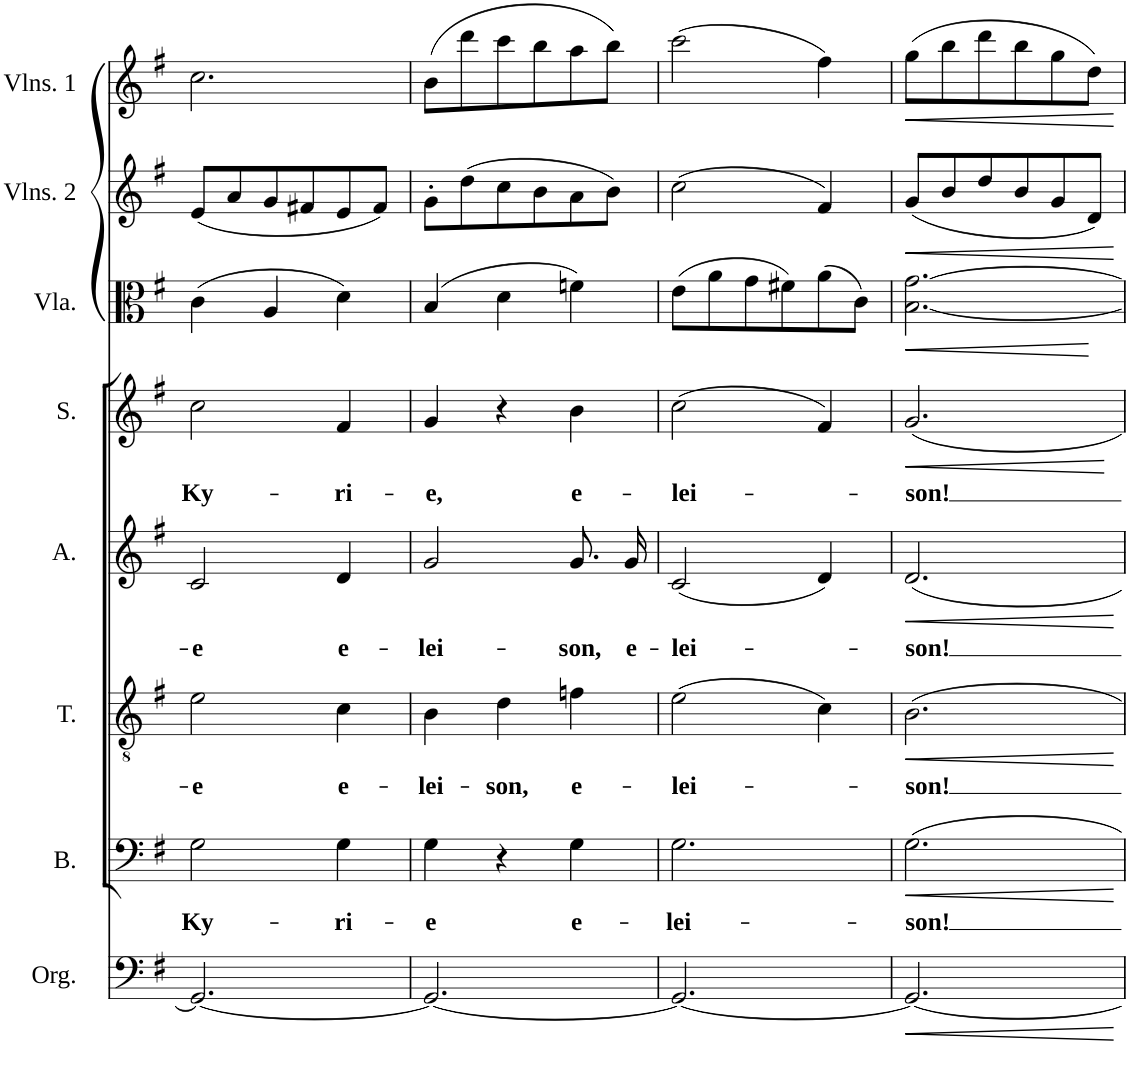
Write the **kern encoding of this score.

**kern	**dynam	**kern	**text	**dynam	**kern	**text	**dynam	**kern	**text	**dynam	**kern	**text	**dynam	**kern	**dynam	**kern	**dynam	**kern	**dynam
*part8	*part8	*part7	*part7	*part7	*part6	*part6	*part6	*part5	*part5	*part5	*part4	*part4	*part4	*part3	*part3	*part2	*part2	*part1	*part1
*staff8	*staff8	*staff7	*staff7	*staff7	*staff6	*staff6	*staff6	*staff5	*staff5	*staff5	*staff4	*staff4	*staff4	*staff3	*staff3	*staff2	*staff2	*staff1	*staff1
*I"Organ	*	*I"Bass	*	*	*I"Tenor	*	*	*I"Alto	*	*	*I"Soprano	*	*	*I"Viola	*	*I"Violins 2	*	*I"Violins 1	*
*I'Org.	*	*I'B.	*	*	*I'T.	*	*	*I'A.	*	*	*I'S.	*	*	*I'Vla.	*	*I'Vlns. 2	*	*I'Vlns. 1	*
!!LO:PB:g=z
*clefF4	*	*clefF4	*	*	*clefGv2	*	*	*clefG2	*	*	*clefG2	*	*	*clefC3	*	*clefG2	*	*clefG2	*
*k[f#]	*	*k[f#]	*	*	*k[f#]	*	*	*k[f#]	*	*	*k[f#]	*	*	*k[f#]	*	*k[f#]	*	*k[f#]	*
*M3/4	*	*M3/4	*	*	*M3/4	*	*	*M3/4	*	*	*M3/4	*	*	*M3/4	*	*M3/4	*	*M3/4	*
=91	=91	=91	=91	=91	=91	=91	=91	=91	=91	=91	=91	=91	=91	=91	=91	=91	=91	=91	=91
!	!	!	!LO:LY:b	!	!	!LO:LY:b	!	!	!LO:LY:b	!	!	!LO:LY:b	!	!	!	!	!	!	!
2.GG/_	.	2G\	Ky-	.	2e\	-e	.	2c/	-e	.	2cc\	Ky-	.	(4c\	.	(8e/L	.	2.cc\	.
.	.	.	.	.	.	.	.	.	.	.	.	.	.	.	.	8a/	.	.	.
.	.	.	.	.	.	.	.	.	.	.	.	.	.	4A/	.	8g/	.	.	.
.	.	.	.	.	.	.	.	.	.	.	.	.	.	.	.	8f#X/	.	.	.
!	!	!	!LO:LY:b	!	!	!LO:LY:b	!	!	!LO:LY:b	!	!	!LO:LY:b	!	!	!	!	!	!	!
.	.	4G\	-ri-	.	4c\	e-	.	4d/	e-	.	4f#/	-ri-	.	4d\)	.	8e/	.	.	.
.	.	.	.	.	.	.	.	.	.	.	.	.	.	.	.	8f#/J)	.	.	.
=92	=92	=92	=92	=92	=92	=92	=92	=92	=92	=92	=92	=92	=92	=92	=92	=92	=92	=92	=92
!	!	!	!LO:LY:b	!	!	!LO:LY:b	!	!	!LO:LY:b	!	!	!LO:LY:b	!	!	!	!	!	!	!
2.GG/_	.	4G\	-e	.	4B\	-lei-	.	2g/	-lei-	.	4g/	-e,	.	(4B/	.	8g'\L	.	(8b\L	.
.	.	.	.	.	.	.	.	.	.	.	.	.	.	.	.	(8dd\	.	8ddd\	.
!	!	!	!	!	!	!LO:LY:b	!	!	!	!	!	!	!	!	!	!	!	!	!
.	.	4r	.	.	4d\	-son,	.	.	.	.	4r	.	.	4d\	.	8cc\	.	8ccc\	.
.	.	.	.	.	.	.	.	.	.	.	.	.	.	.	.	8b\	.	8bb\	.
!	!	!	!LO:LY:b	!	!	!LO:LY:b	!	!	!LO:LY:b	!	!	!LO:LY:b	!	!	!	!	!	!	!
.	.	4G\	e-	.	4fn\	e-	.	8.g/L	-son,	.	4b\	e-	.	4fn\)	.	8a\	.	8aa\	.
.	.	.	.	.	.	.	.	.	.	.	.	.	.	.	.	8b\J)	.	8bb\J)	.
!	!	!	!	!	!	!	!	!	!LO:LY:b	!	!	!	!	!	!	!	!	!	!
.	.	.	.	.	.	.	.	16g/Jk	e-	.	.	.	.	.	.	.	.	.	.
=93	=93	=93	=93	=93	=93	=93	=93	=93	=93	=93	=93	=93	=93	=93	=93	=93	=93	=93	=93
!	!	!	!LO:LY:b	!	!	!LO:LY:b	!	!	!LO:LY:b	!	!	!LO:LY:b	!	!	!	!	!	!	!
2.GG/_	.	2.G\	-lei-	.	(2e\	-lei-	.	(2c/	-lei-	.	(2cc\	-lei-	.	(8e\L	.	(2cc\	.	(2ccc\	.
.	.	.	.	.	.	.	.	.	.	.	.	.	.	8a\	.	.	.	.	.
.	.	.	.	.	.	.	.	.	.	.	.	.	.	8g\	.	.	.	.	.
.	.	.	.	.	.	.	.	.	.	.	.	.	.	8f#X\)	.	.	.	.	.
.	.	.	.	.	4c\)	.	.	4d/)	.	.	4f#/)	.	.	(8a\	.	4f#/)	.	4ff#\)	.
.	.	.	.	.	.	.	.	.	.	.	.	.	.	8c\J)	.	.	.	.	.
=94	=94	=94	=94	=94	=94	=94	=94	=94	=94	=94	=94	=94	=94	=94	=94	=94	=94	=94	=94
!	!LO:HP:b	!	!LO:LY:b	!LO:HP:b	!	!LO:LY:b	!LO:HP:b	!	!LO:LY:b	!LO:HP:b	!	!LO:LY:b	!LO:HP:b	!	!LO:HP:b	!	!LO:HP:b	!	!LO:HP:b
2.GG/_	<	2.G\	-son!	<	2.B\	-son!	<	2.d/	-son!	<	2.g/	-son!	<	[2.B\ [2.g\	<	(8g/L	<	(8gg\L	<
.	.	.	.	.	.	.	.	.	.	.	.	.	.	.	.	8b/	.	8bb\	.
.	.	.	.	.	.	.	.	.	.	.	.	.	.	.	.	8dd/	.	8ddd\	.
.	.	.	.	.	.	.	.	.	.	.	.	.	.	.	.	8b/	.	8bb\	.
.	.	.	.	.	.	.	.	.	.	.	.	.	.	.	.	8g/	.	8gg\	.
.	.	.	.	.	.	.	.	.	.	.	.	.	.	.	.	8d/J)	.	8dd\J)	.
.	[	.	.	[	.	.	[	.	.	[	.	.	[	.	[	.	[	.	[
=	=	=	=	=	=	=	=	=	=	=	=	=	=	=	=	=	=	=	=
*-	*-	*-	*-	*-	*-	*-	*-	*-	*-	*-	*-	*-	*-	*-	*-	*-	*-	*-	*-
